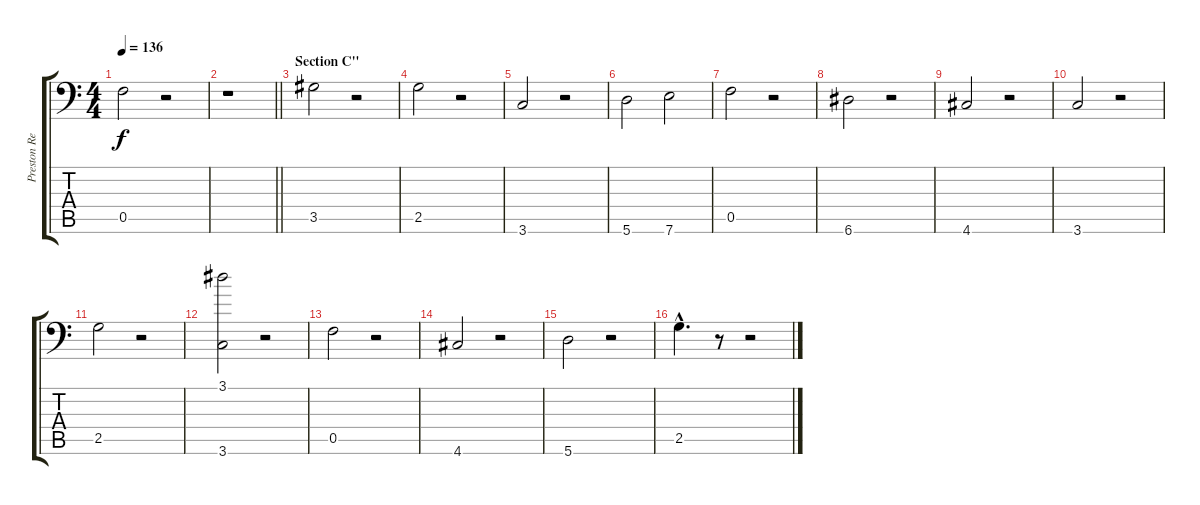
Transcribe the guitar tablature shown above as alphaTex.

\track ("Preston Reed" "Preston Re") {instrument acousticguitarsteel}
\staff {score tabs}
\tuning (C4 G3 F3 C3 F2 A1) {hide}
\ts (4 4)
\tempo 136
\clef f4
\ks c
0.5.2{dy f} r.2 |
\barLineRight lightlight
r.1 |
\section ("" "Section C''")
3.5.2 r.2 |
2.5.2 r.2 |
3.6.2 r.2 |
5.6.2 7.6.2 |
0.5.2 r.2 |
6.6.2 r.2 |
4.6.2 r.2 |
3.6.2 r.2 |
2.5.2 r.2 |
(3.1 3.6).2 r.2 |
0.5.2 r.2 |
4.6.2 r.2 |
5.6.2 r.2 |
2.5{hac}.4{d} r.8 r.2
